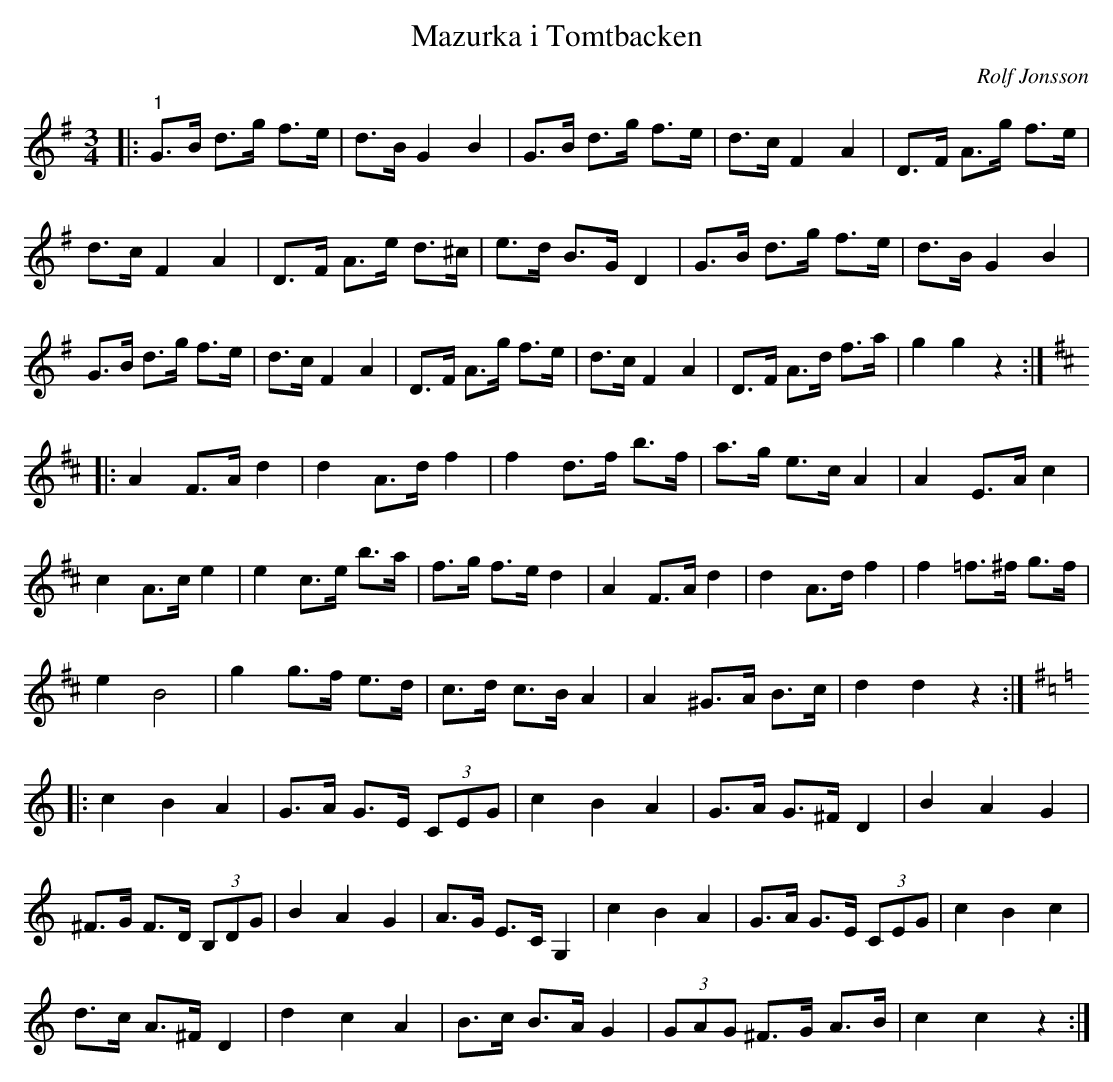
X:1
T:Mazurka i Tomtbacken
C:Rolf Jonsson
L:1/8
M:3/4
K:G
V:1
|:"^1" G>B d>g f>e | d>B G2 B2 | G>B d>g f>e | d>c F2 A2 | D>F A>g f>e |
d>c F2 A2 | D>F A>e d>^c | e>d B>G D2 | G>B d>g f>e | d>B G2 B2 |
G>B d>g f>e | d>c F2 A2 | D>F A>g f>e | d>c F2 A2 | D>F A>d f>a | g2 g2 z2 ::
[K:D] A2 F>A d2 | d2 A>d f2 | f2 d>f b>f | a>g e>c A2 | A2 E>A c2 |
c2 A>c e2 | e2 c>e b>a | f>g f>e d2 | A2 F>A d2 | d2 A>d f2 | f2 =f>^f g>f |
e2 B4 | g2 g>f e>d | c>d c>B A2 | A2 ^G>A B>c | d2 d2 z2 ::
[K:G][K:C] c2 B2 A2 | G>A G>E (3CEG | c2 B2 A2 | G>A G>^F D2 | B2 A2 G2 |
^F>G F>D (3B,DG | B2 A2 G2 | A>G E>C G,2 | c2 B2 A2 | G>A G>E (3CEG | c2 B2 c2 |
d>c A>^F D2 | d2 c2 A2 | B>c B>A G2 | (3GAG ^F>G A>B | c2 c2 z2 :|
